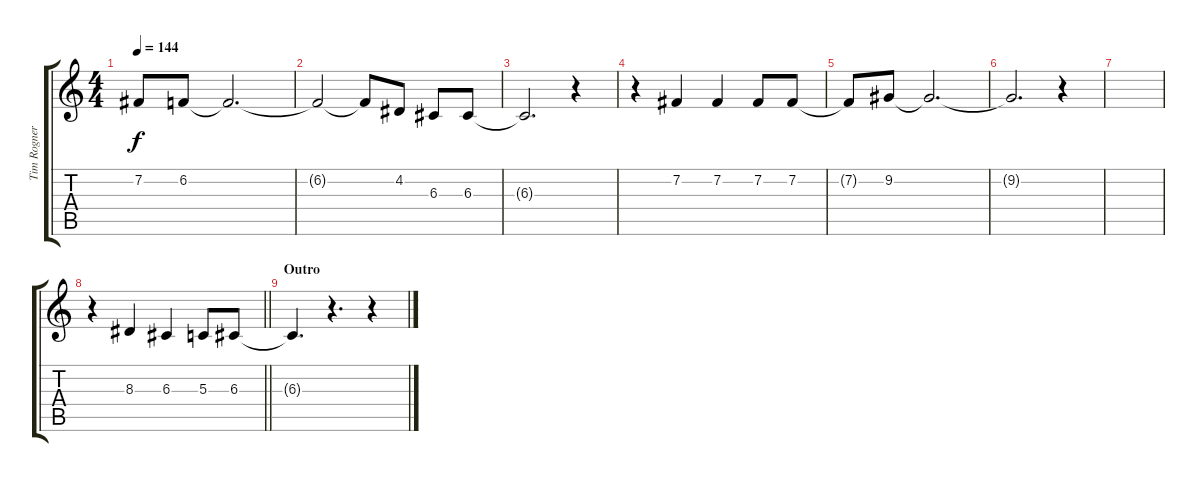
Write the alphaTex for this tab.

\track ("Tim Rogner - Vocals" "Tim Rogner") {instrument altosax}
\staff {score tabs}
\tuning (E4 B3 G3 D3 A2 E2) {hide}
\ts (4 4)
\tempo 144
\clef g2
\ks c
7.2{t}.8{dy f} 6.2.8 6.2{t}.2{d} |
6.2{t}.2 6.2{t}.8 4.2.8 6.3.8 6.3.8 |
6.3{t}.2{d} r.4 |
r.4 7.2.4 7.2.4 7.2.8 7.2.8 |
7.2{t}.8 9.2.8 9.2{t}.2{d} |
9.2{t}.2{d} r.4 |
|
\barLineRight lightlight
r.4 8.3.4 6.3.4 5.3.8 6.3.8 |
\section ("" "Outro")
6.3{t}.4{d} r.4{d} r.4
